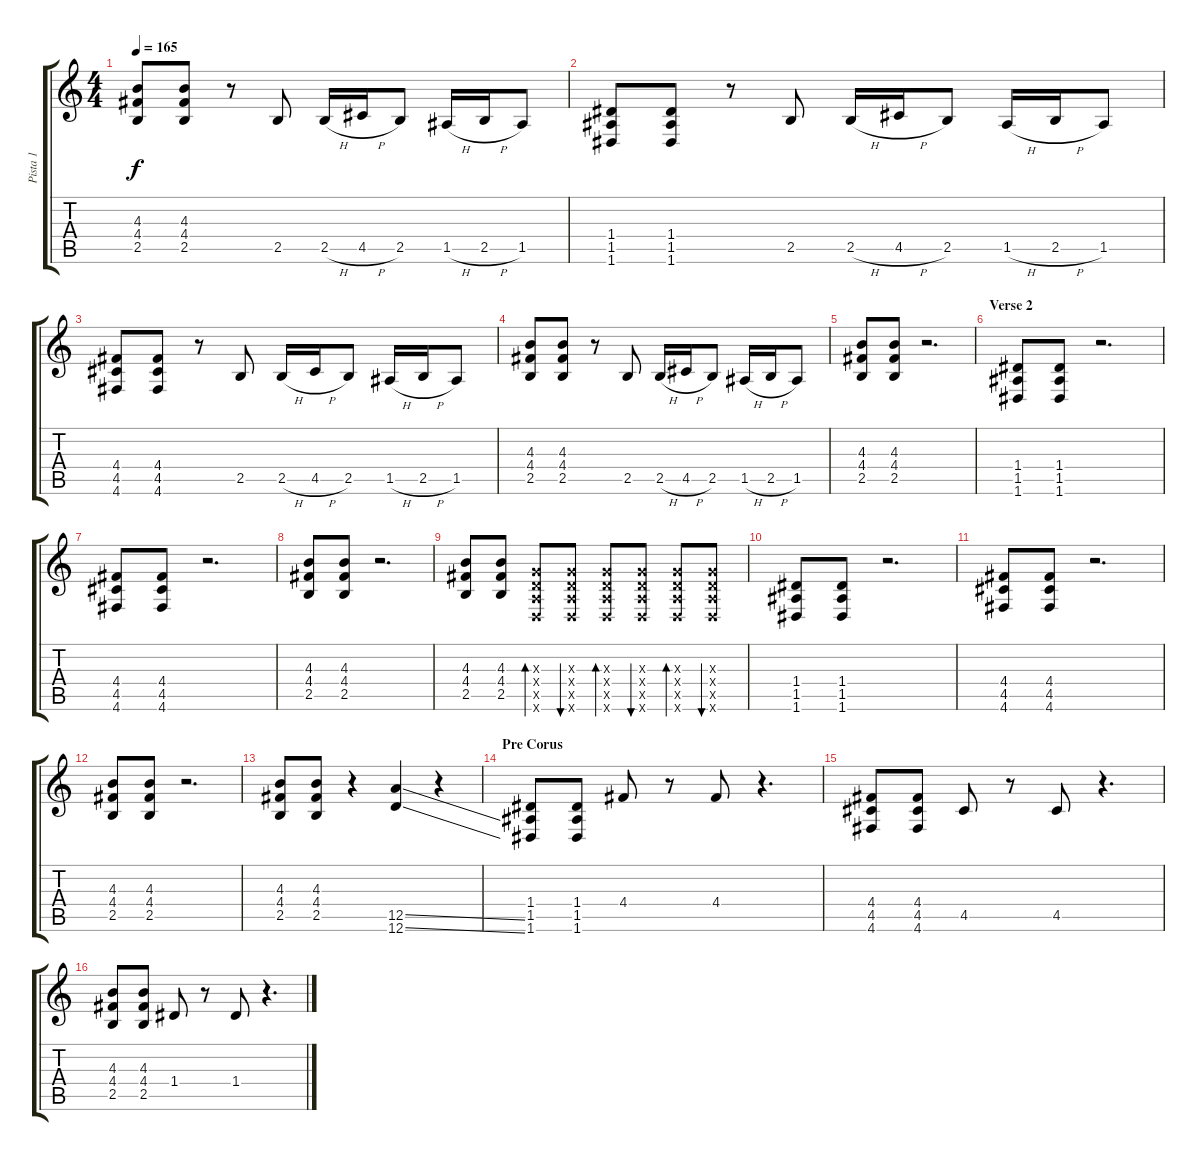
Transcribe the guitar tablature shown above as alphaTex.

\track ("Pista 1" "Pista 1") {instrument distortionguitar}
\staff {score tabs}
\tuning (E4 B3 G3 D3 A2 D2) {hide}
\ts (4 4)
\tempo 165
\clef g2
\ks c
(4.3 4.4 2.5).8{dy f} (4.3 4.4 2.5).8 r.8 2.5.8 2.5{h}.16 4.5{h}.16 2.5.8 1.5{h}.16 2.5{h}.16 1.5.8 |
(1.4 1.5 1.6).8 (1.4 1.5 1.6).8 r.8 2.5.8 2.5{h}.16 4.5{h}.16 2.5.8 1.5{h}.16 2.5{h}.16 1.5.8 |
(4.4 4.5 4.6).8 (4.4 4.5 4.6).8 r.8 2.5.8 2.5{h}.16 4.5{h}.16 2.5.8 1.5{h}.16 2.5{h}.16 1.5.8 |
(4.3 4.4 2.5).8 (4.3 4.4 2.5).8 r.8 2.5.8 2.5{h}.16 4.5{h}.16 2.5.8 1.5{h}.16 2.5{h}.16 1.5.8 |
(4.3 4.4 2.5).8 (4.3 4.4 2.5).8 r.2{d} |
\section ("" "Verse 2")
(1.4 1.5 1.6).8 (1.4 1.5 1.6).8 r.2{d} |
(4.4 4.5 4.6).8 (4.4 4.5 4.6).8 r.2{d} |
(4.3 4.4 2.5).8 (4.3 4.4 2.5).8 r.2{d} |
(4.3 4.4 2.5).8 (4.3 4.4 2.5).8 (0.3{x} 0.4{x} 0.5{x} 0.6{x}).8{bd 30} (0.3{x} 0.4{x} 0.5{x} 0.6{x}).8{bu 30} (0.3{x} 0.4{x} 0.5{x} 0.6{x}).8{bd 30} (0.3{x} 0.4{x} 0.5{x} 0.6{x}).8{bu 30} (0.3{x} 0.4{x} 0.5{x} 0.6{x}).8{bd 30} (0.3{x} 0.4{x} 0.5{x} 0.6{x}).8{bu 30} |
(1.4 1.5 1.6).8 (1.4 1.5 1.6).8 r.2{d} |
(4.4 4.5 4.6).8 (4.4 4.5 4.6).8 r.2{d} |
(4.3 4.4 2.5).8 (4.3 4.4 2.5).8 r.2{d} |
(4.3 4.4 2.5).8 (4.3 4.4 2.5).8 r.4 (12.5{ss} 12.6{ss}).4 r.4 |
\section ("" "Pre Corus")
(1.4 1.5 1.6).8 (1.4 1.5 1.6).8 4.4.8 r.8 4.4.8 r.4{d} |
(4.4 4.5 4.6).8 (4.4 4.5 4.6).8 4.5.8 r.8 4.5.8 r.4{d} |
(4.3 4.4 2.5).8 (4.3 4.4 2.5).8 1.4.8 r.8 1.4.8 r.4{d}
